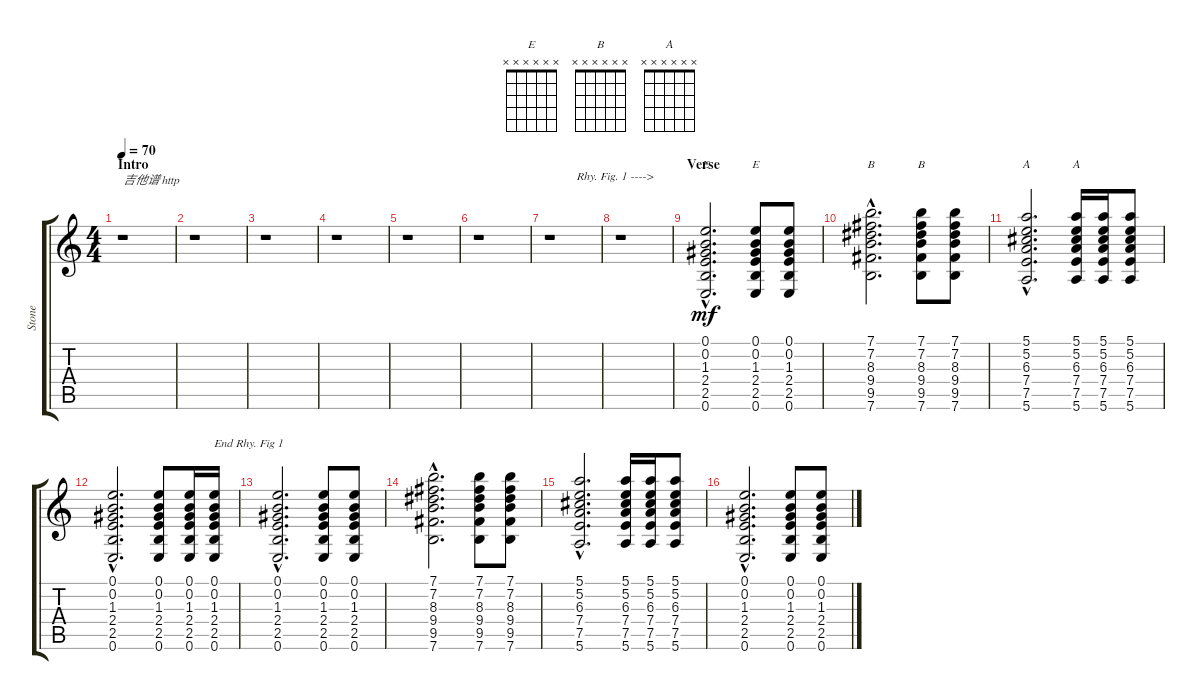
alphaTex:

\track ("Stone" "Stone") {instrument electricguitarclean}
\staff {score tabs}
\tuning (E4 B3 G3 D3 A2 E2) {hide}
\chord ("E" 0 0 1 2 2 0)
\chord ("E" x x x x x x)
\chord ("B" 7 7 8 9 9 7) {firstfret 7 barre 7}
\chord ("B" x x x x x x)
\chord ("A" 5 5 6 7 7 5) {firstfret 5 barre 5}
\chord ("A" x x x x x x)
\ts (4 4)
\section ("" "Intro")
\tempo 70
\clef g2
\ks c
r.1{txt "吉他谱 http" dy mf instrument electricguitarclean} |
r.1 |
r.1 |
r.1 |
r.1 |
r.1 |
r.1{txt "         Rhy. Fig. 1 ---->"} |
r.1 |
\section ("" "Verse")
(0.1{hac} 0.2{hac} 1.3{hac} 2.4{hac} 2.5{hac} 0.6{hac}).2{d ch "E"} (0.1 0.2 1.3 2.4 2.5 0.6).8{ch "E"} (0.1 0.2 1.3 2.4 2.5 0.6).8 |
(7.1{hac} 7.2{hac} 8.3{hac} 9.4{hac} 9.5{hac} 7.6{hac}).2{d ch "B"} (7.1 7.2 8.3 9.4 9.5 7.6).8{ch "B"} (7.1 7.2 8.3 9.4 9.5 7.6).8 |
(5.1{hac} 5.2{hac} 6.3{hac} 7.4{hac} 7.5{hac} 5.6{hac}).2{d ch "A"} (5.1 5.2 6.3 7.4 7.5 5.6).16{ch "A"} (5.1 5.2 6.3 7.4 7.5 5.6).16 (5.1 5.2 6.3 7.4 7.5 5.6).8 |
(0.1{hac} 0.2{hac} 1.3{hac} 2.4{hac} 2.5{hac} 0.6{hac}).2{d} (0.1 0.2 1.3 2.4 2.5 0.6).8 (0.1 0.2 1.3 2.4 2.5 0.6).16 (0.1 0.2 1.3 2.4 2.5 0.6).16{txt "End Rhy. Fig 1"} |
(0.1{hac} 0.2{hac} 1.3{hac} 2.4{hac} 2.5{hac} 0.6{hac}).2{d} (0.1 0.2 1.3 2.4 2.5 0.6).8 (0.1 0.2 1.3 2.4 2.5 0.6).8 |
(7.1{hac} 7.2{hac} 8.3{hac} 9.4{hac} 9.5{hac} 7.6{hac}).2{d} (7.1 7.2 8.3 9.4 9.5 7.6).8 (7.1 7.2 8.3 9.4 9.5 7.6).8 |
(5.1{hac} 5.2{hac} 6.3{hac} 7.4{hac} 7.5{hac} 5.6{hac}).2{d} (5.1 5.2 6.3 7.4 7.5 5.6).16 (5.1 5.2 6.3 7.4 7.5 5.6).16 (5.1 5.2 6.3 7.4 7.5 5.6).8 |
(0.1{hac} 0.2{hac} 1.3{hac} 2.4{hac} 2.5{hac} 0.6{hac}).2{d} (0.1 0.2 1.3 2.4 2.5 0.6).8 (0.1 0.2 1.3 2.4 2.5 0.6).8
